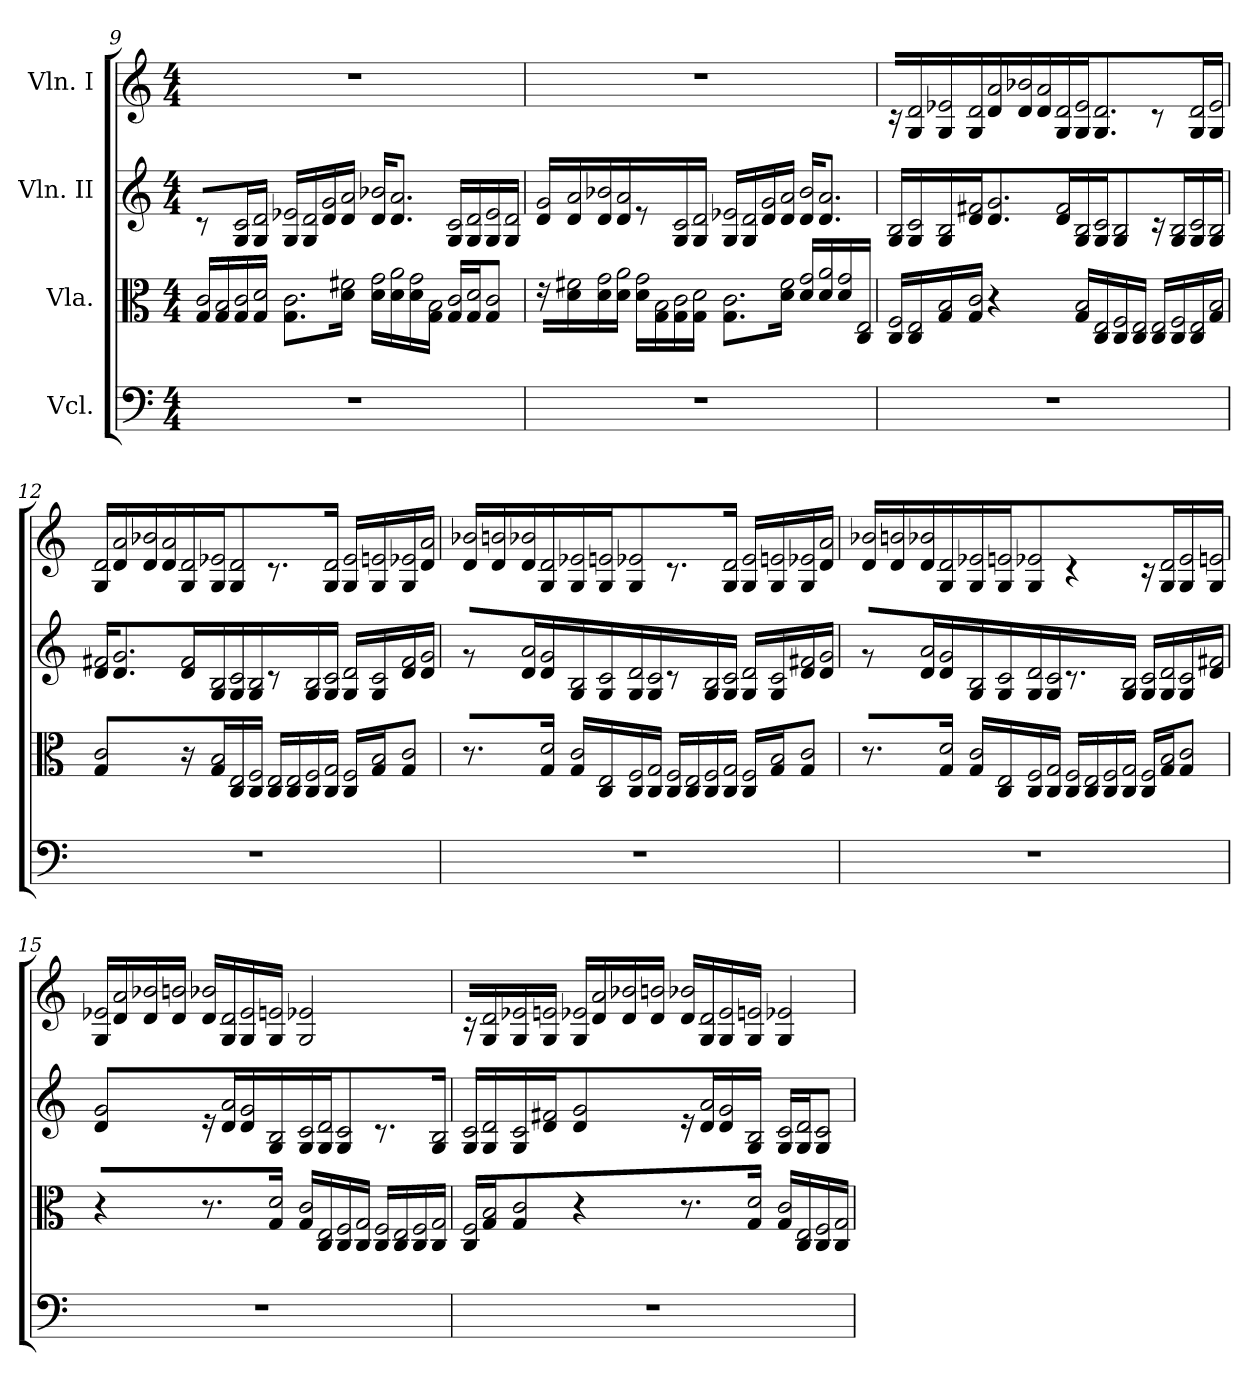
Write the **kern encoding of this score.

**kern	**kern	**kern	**kern
*part4	*part3	*part2	*part1
*staff4	*staff3	*staff2	*staff1
*I"Vcl.	*I"Vla.	*I"Vln. II	*I"Vln. I
*clefF4	*clefC3	*clefG2	*clefG2
*k[]	*k[]	*k[]	*k[]
*C:	*C:	*C:	*C:
*M4/4	*M4/4	*M4/4	*M4/4
=9	=9	=9	=9
!	!LO:N:n=2:head=open	!	!
1r	16G 16cLL	8r	1r
!	!LO:N:n=2:head=open	!	!
.	16G 16B	.	.
!	!LO:N:n=2:head=open	!LO:N:n=2:head=open	!
.	16G 16c	16G 16c	.
!	!LO:N:n=2:head=open	!LO:N:n=2:head=open	!
.	16G 16dJJ	16G 16dJJ	.
!	!LO:N:n=2:head=open	!LO:N:n=2:head=open	!
.	8.G 8.cL	16G 16e-XLL	.
!	!	!LO:N:n=2:head=open	!
.	.	16G 16d	.
!	!	!LO:N:n=2:head=open	!
.	.	16d 16g	.
!	!LO:N:n=2:head=open	!LO:N:n=2:head=open	!
.	16d 16f#XJk	16d 16aJJ	.
!	!LO:N:n=2:head=open	!LO:N:n=2:head=open	!
.	16d 16gLL	16d 16b-XKL	.
!	!LO:N:n=2:head=open	!LO:N:n=2:head=open	!
.	16d 16a	8.d 8.aJ	.
!	!LO:N:n=2:head=open	!	!
.	16d 16g	.	.
!	!LO:N:n=2:head=open	!	!
.	16G 16BJJ	.	.
!	!LO:N:n=2:head=open	!LO:N:n=2:head=open	!
.	16G 16cLL	16G 16cLL	.
!	!LO:N:n=2:head=open	!LO:N:n=2:head=open	!
.	16G 16dJ	16G 16d	.
!	!LO:N:n=2:head=open	!LO:N:n=2:head=open	!
.	8G 8cJ	16G 16e-	.
!	!	!LO:N:n=2:head=open	!
.	.	16G 16dJJ	.
=10	=10	=10	=10
!	!	!LO:N:n=2:head=open	!
1r	16r	16d 16gLL	1r
!	!LO:N:n=2:head=open	!LO:N:n=2:head=open	!
.	16d 16f#X	16d 16a	.
!	!LO:N:n=2:head=open	!LO:N:n=2:head=open	!
.	16d 16g	16d 16b-X	.
!	!LO:N:n=2:head=open	!LO:N:n=2:head=open	!
.	16d 16aJJ	16d 16aJJ	.
!	!LO:N:n=2:head=open	!	!
.	16d 16gLL	8r	.
!	!LO:N:n=2:head=open	!	!
.	16G 16B	.	.
!	!LO:N:n=2:head=open	!LO:N:n=2:head=open	!
.	16G 16c	16G 16c	.
!	!LO:N:n=2:head=open	!LO:N:n=2:head=open	!
.	16G 16dJJ	16G 16dJJ	.
!	!LO:N:n=2:head=open	!LO:N:n=2:head=open	!
.	8.G 8.cL	16G 16e-XLL	.
!	!	!LO:N:n=2:head=open	!
.	.	16G 16d	.
!	!	!LO:N:n=2:head=open	!
.	.	16d 16g	.
!	!LO:N:n=2:head=open	!LO:N:n=2:head=open	!
.	16d 16f#Jk	16d 16aJJ	.
!	!LO:N:n=2:head=open	!LO:N:n=2:head=open	!
.	16d 16gLL	16d 16b-KL	.
!	!LO:N:n=2:head=open	!LO:N:n=2:head=open	!
.	16d 16a	8.d 8.aJ	.
!	!LO:N:n=2:head=open	!	!
.	16d 16g	.	.
!	!LO:N:n=2:head=open	!	!
.	16C 16EJJ	.	.
=11	=11	=11	=11
!	!LO:N:n=2:head=open	!LO:N:n=2:head=open	!
1r	16C 16FLL	16G 16BLL	16r
!	!LO:N:n=2:head=open	!LO:N:n=2:head=open	!LO:N:n=2:head=open
.	16C 16E	16G 16c	16G 16d
!	!LO:N:n=2:head=open	!LO:N:n=2:head=open	!LO:N:n=2:head=open
.	16G 16B	16G 16B	16G 16e-X
!	!LO:N:n=2:head=open	!LO:N:n=2:head=open	!LO:N:n=2:head=open
.	16G 16cJJ	16d 16f#XJJ	16G 16dJJ
!	!	!LO:N:n=2:head=open	!LO:N:n=2:head=open
.	4r	8.d 8.gL	16d 16aLL
!	!	!	!LO:N:n=2:head=open
.	.	.	16d 16b-X
!	!	!	!LO:N:n=2:head=open
.	.	.	16d 16a
!	!	!LO:N:n=2:head=open	!LO:N:n=2:head=open
.	.	16d 16f#Jk	16G 16dJJ
!	!LO:N:n=2:head=open	!LO:N:n=2:head=open	!LO:N:n=2:head=open
.	16G 16BLL	16G 16BLL	16G 16e-KL
!	!LO:N:n=2:head=open	!LO:N:n=2:head=open	!LO:N:n=2:head=open
.	16C 16E	16G 16cJ	8.G 8.dJ
!	!LO:N:n=2:head=open	!LO:N:n=2:head=open	!
.	16C 16F	8G 8BJ	.
!	!LO:N:n=2:head=open	!	!
.	16C 16EJJ	.	.
!	!LO:N:n=2:head=open	!	!
.	16C 16ELL	16r	8r
!	!LO:N:n=2:head=open	!LO:N:n=2:head=open	!
.	16C 16F	16G 16B	.
!	!LO:N:n=2:head=open	!LO:N:n=2:head=open	!LO:N:n=2:head=open
.	16C 16E	16G 16c	16G 16d
!	!LO:N:n=2:head=open	!LO:N:n=2:head=open	!LO:N:n=2:head=open
.	16G 16BJJ	16G 16BJJ	16G 16e-JJ
=12	=12	=12	=12
!	!LO:N:n=2:head=open	!LO:N:n=2:head=open	!LO:N:n=2:head=open
1r	4G 4c	16d 16f#XKL	16G 16dLL
!	!	!LO:N:n=2:head=open	!LO:N:n=2:head=open
.	.	8.d 8.gJ	16d 16a
!	!	!	!LO:N:n=2:head=open
.	.	.	16d 16b-X
!	!	!	!LO:N:n=2:head=open
.	.	.	16d 16aJJ
!	!	!LO:N:n=2:head=open	!LO:N:n=2:head=open
.	16r	16d 16f#LL	16G 16dLL
!	!LO:N:n=2:head=open	!LO:N:n=2:head=open	!LO:N:n=2:head=open
.	16G 16B	16G 16B	16G 16e-XJ
!	!LO:N:n=2:head=open	!LO:N:n=2:head=open	!LO:N:n=2:head=open
.	16C 16E	16G 16c	8G 8dJ
!	!LO:N:n=2:head=open	!LO:N:n=2:head=open	!
.	16C 16FJJ	16G 16BJJ	.
!	!LO:N:n=2:head=open	!	!
.	16C 16ELL	8r	8.r
!	!LO:N:n=2:head=open	!	!
.	16C 16E	.	.
!	!LO:N:n=2:head=open	!LO:N:n=2:head=open	!
.	16C 16F	16G 16B	.
!	!LO:N:n=2:head=open	!LO:N:n=2:head=open	!LO:N:n=2:head=open
.	16C 16GJJ	16G 16cJJ	16G 16dJJ
!	!LO:N:n=2:head=open	!LO:N:n=2:head=open	!LO:N:n=2:head=open
.	16C 16FLL	16G 16dLL	16G 16e-LL
!	!LO:N:n=2:head=open	!LO:N:n=2:head=open	!LO:N:n=2:head=open
.	16G 16BJ	16G 16c	16G 16en
!	!LO:N:n=2:head=open	!LO:N:n=2:head=open	!LO:N:n=2:head=open
.	8G 8cJ	16d 16f#	16G 16e-X
!	!	!LO:N:n=2:head=open	!LO:N:n=2:head=open
.	.	16d 16gJJ	16d 16aJJ
=13	=13	=13	=13
!	!	!	!LO:N:n=2:head=open
1r	8.r	8r	16d 16b-XLL
!	!	!	!LO:N:n=2:head=open
.	.	.	16d 16bn
!	!	!LO:N:n=2:head=open	!LO:N:n=2:head=open
.	.	16d 16a	16d 16b-X
!	!LO:N:n=2:head=open	!LO:N:n=2:head=open	!LO:N:n=2:head=open
.	16G 16dJJ	16d 16gJJ	16G 16dJJ
!	!LO:N:n=2:head=open	!LO:N:n=2:head=open	!LO:N:n=2:head=open
.	16G 16cLL	16G 16BLL	16G 16e-XLL
!	!LO:N:n=2:head=open	!LO:N:n=2:head=open	!LO:N:n=2:head=open
.	16C 16E	16G 16c	16G 16enJ
!	!LO:N:n=2:head=open	!LO:N:n=2:head=open	!LO:N:n=2:head=open
.	16C 16F	16G 16d	8G 8e-XJ
!	!LO:N:n=2:head=open	!LO:N:n=2:head=open	!
.	16C 16GJJ	16G 16cJJ	.
!	!LO:N:n=2:head=open	!	!
.	16C 16FLL	8r	8.r
!	!LO:N:n=2:head=open	!	!
.	16C 16E	.	.
!	!LO:N:n=2:head=open	!LO:N:n=2:head=open	!
.	16C 16F	16G 16B	.
!	!LO:N:n=2:head=open	!LO:N:n=2:head=open	!LO:N:n=2:head=open
.	16C 16GJJ	16G 16cJJ	16G 16dJJ
!	!LO:N:n=2:head=open	!LO:N:n=2:head=open	!LO:N:n=2:head=open
.	16C 16FLL	16G 16dLL	16G 16e-LL
!	!LO:N:n=2:head=open	!LO:N:n=2:head=open	!LO:N:n=2:head=open
.	16G 16BJ	16G 16c	16G 16en
!	!LO:N:n=2:head=open	!LO:N:n=2:head=open	!LO:N:n=2:head=open
.	8G 8cJ	16d 16f#X	16G 16e-X
!	!	!LO:N:n=2:head=open	!LO:N:n=2:head=open
.	.	16d 16gJJ	16d 16aJJ
=14	=14	=14	=14
!	!	!	!LO:N:n=2:head=open
1r	8.r	8r	16d 16b-XLL
!	!	!	!LO:N:n=2:head=open
.	.	.	16d 16bn
!	!	!LO:N:n=2:head=open	!LO:N:n=2:head=open
.	.	16d 16a	16d 16b-X
!	!LO:N:n=2:head=open	!LO:N:n=2:head=open	!LO:N:n=2:head=open
.	16G 16dJJ	16d 16gJJ	16G 16dJJ
!	!LO:N:n=2:head=open	!LO:N:n=2:head=open	!LO:N:n=2:head=open
.	16G 16cLL	16G 16BLL	16G 16e-XLL
!	!LO:N:n=2:head=open	!LO:N:n=2:head=open	!LO:N:n=2:head=open
.	16C 16E	16G 16c	16G 16enJ
!	!LO:N:n=2:head=open	!LO:N:n=2:head=open	!LO:N:n=2:head=open
.	16C 16F	16G 16d	8G 8e-XJ
!	!LO:N:n=2:head=open	!LO:N:n=2:head=open	!
.	16C 16GJJ	16G 16cJJ	.
!	!LO:N:n=2:head=open	!	!
.	16C 16FLL	8.r	4r
!	!LO:N:n=2:head=open	!	!
.	16C 16E	.	.
!	!LO:N:n=2:head=open	!	!
.	16C 16F	.	.
!	!LO:N:n=2:head=open	!LO:N:n=2:head=open	!
.	16C 16GJJ	16G 16BJJ	.
!	!LO:N:n=2:head=open	!LO:N:n=2:head=open	!
.	16C 16FLL	16G 16cLL	16r
!	!LO:N:n=2:head=open	!LO:N:n=2:head=open	!LO:N:n=2:head=open
.	16G 16BJ	16G 16d	16G 16d
!	!LO:N:n=2:head=open	!LO:N:n=2:head=open	!LO:N:n=2:head=open
.	8G 8cJ	16G 16c	16G 16e-
!	!	!LO:N:n=2:head=open	!LO:N:n=2:head=open
.	.	16d 16f#XJJ	16G 16enJJ
=15	=15	=15	=15
!	!	!LO:N:n=2:head=open	!LO:N:n=2:head=open
1r	4r	4d 4g	16G 16e-XLL
!	!	!	!LO:N:n=2:head=open
.	.	.	16d 16a
!	!	!	!LO:N:n=2:head=open
.	.	.	16d 16b-X
!	!	!	!LO:N:n=2:head=open
.	.	.	16d 16bnJJ
!	!	!	!LO:N:n=2:head=open
.	8.r	16r	16d 16b-XLL
!	!	!LO:N:n=2:head=open	!LO:N:n=2:head=open
.	.	16d 16a	16G 16d
!	!	!LO:N:n=2:head=open	!LO:N:n=2:head=open
.	.	16d 16g	16G 16e-
!	!LO:N:n=2:head=open	!LO:N:n=2:head=open	!LO:N:n=2:head=open
.	16G 16dJJ	16G 16BJJ	16G 16enJJ
!	!LO:N:n=2:head=open	!LO:N:n=2:head=open	!LO:N:n=2:head=open
.	16G 16cLL	16G 16cLL	2G 2e-X
!	!LO:N:n=2:head=open	!LO:N:n=2:head=open	!
.	16C 16E	16G 16dJ	.
!	!LO:N:n=2:head=open	!LO:N:n=2:head=open	!
.	16C 16F	8G 8cJ	.
!	!LO:N:n=2:head=open	!	!
.	16C 16GJJ	.	.
!	!LO:N:n=2:head=open	!	!
.	16C 16FLL	8.r	.
!	!LO:N:n=2:head=open	!	!
.	16C 16E	.	.
!	!LO:N:n=2:head=open	!	!
.	16C 16F	.	.
!	!LO:N:n=2:head=open	!LO:N:n=2:head=open	!
.	16C 16GJJ	16G 16BJJ	.
=16	=16	=16	=16
!	!LO:N:n=2:head=open	!LO:N:n=2:head=open	!
1r	16C 16FLL	16G 16cLL	16r
!	!LO:N:n=2:head=open	!LO:N:n=2:head=open	!LO:N:n=2:head=open
.	16G 16BJ	16G 16d	16G 16d
!	!LO:N:n=2:head=open	!LO:N:n=2:head=open	!LO:N:n=2:head=open
.	8G 8cJ	16G 16c	16G 16e-X
!	!	!LO:N:n=2:head=open	!LO:N:n=2:head=open
.	.	16d 16f#XJJ	16G 16enJJ
!	!	!LO:N:n=2:head=open	!LO:N:n=2:head=open
.	4r	4d 4g	16G 16e-XLL
!	!	!	!LO:N:n=2:head=open
.	.	.	16d 16a
!	!	!	!LO:N:n=2:head=open
.	.	.	16d 16b-X
!	!	!	!LO:N:n=2:head=open
.	.	.	16d 16bnJJ
!	!	!	!LO:N:n=2:head=open
.	8.r	16r	16d 16b-XLL
!	!	!LO:N:n=2:head=open	!LO:N:n=2:head=open
.	.	16d 16a	16G 16d
!	!	!LO:N:n=2:head=open	!LO:N:n=2:head=open
.	.	16d 16g	16G 16e-
!	!LO:N:n=2:head=open	!LO:N:n=2:head=open	!LO:N:n=2:head=open
.	16G 16dJJ	16G 16BJJ	16G 16enJJ
!	!LO:N:n=2:head=open	!LO:N:n=2:head=open	!LO:N:n=2:head=open
.	16G 16cLL	16G 16cLL	4G 4e-X
!	!LO:N:n=2:head=open	!LO:N:n=2:head=open	!
.	16C 16E	16G 16dJ	.
!	!LO:N:n=2:head=open	!LO:N:n=2:head=open	!
.	16C 16F	8G 8cJ	.
!	!LO:N:n=2:head=open	!	!
.	16C 16GJJ	.	.
=	=	=	=
*-	*-	*-	*-
